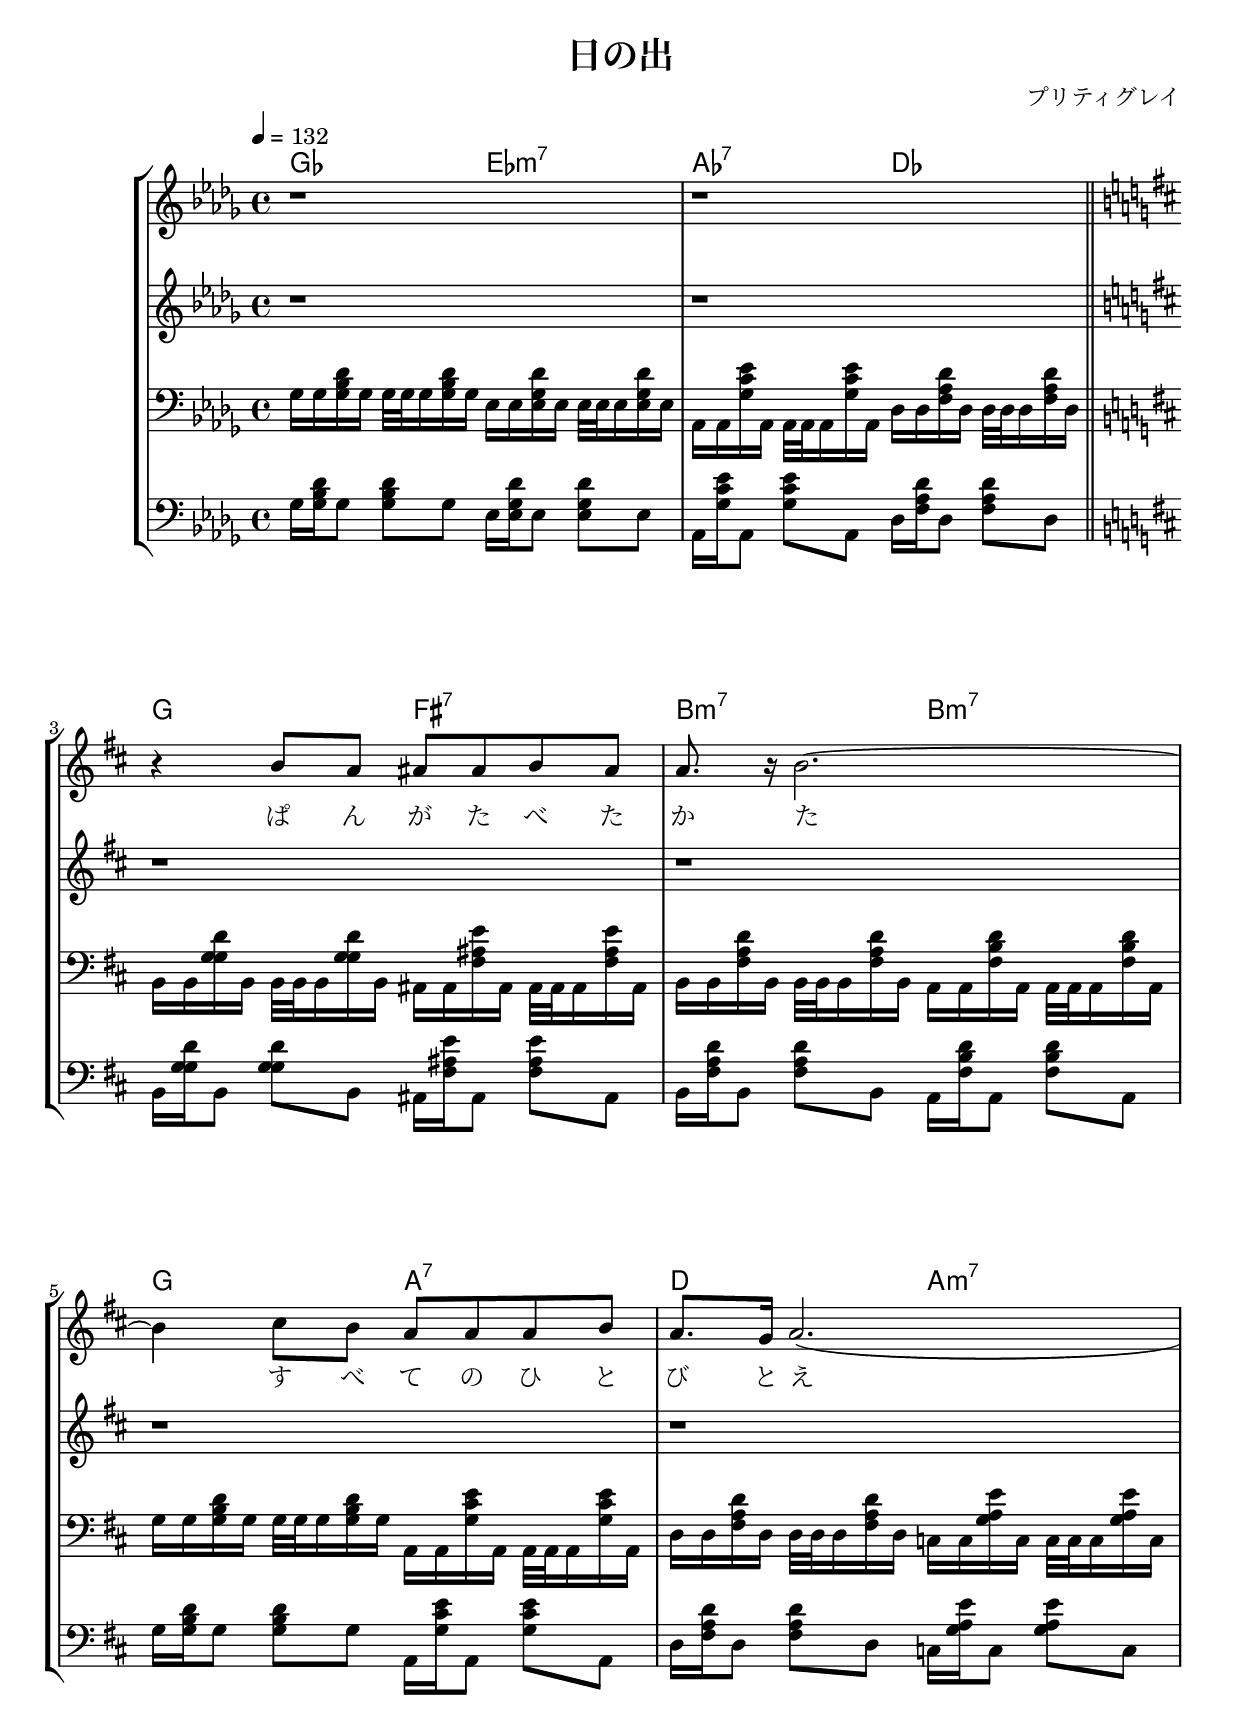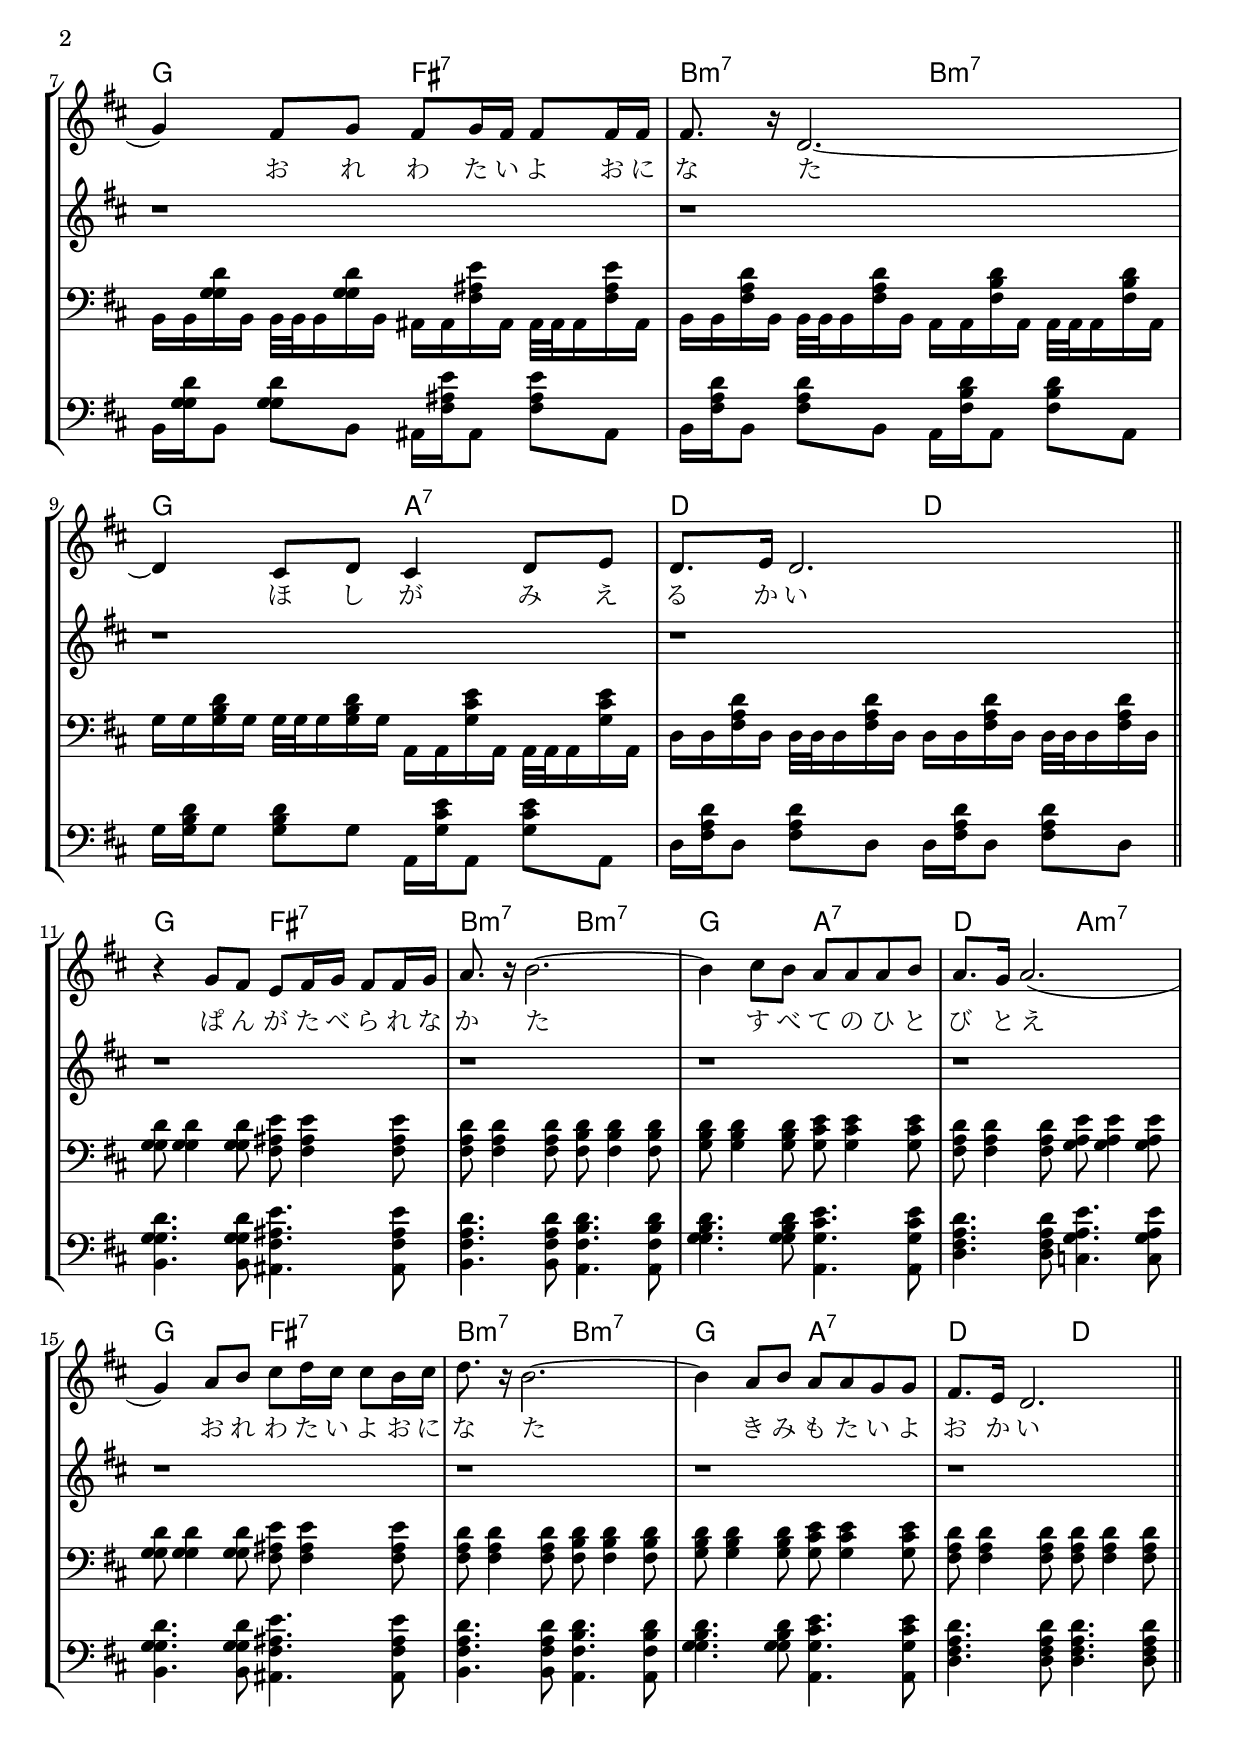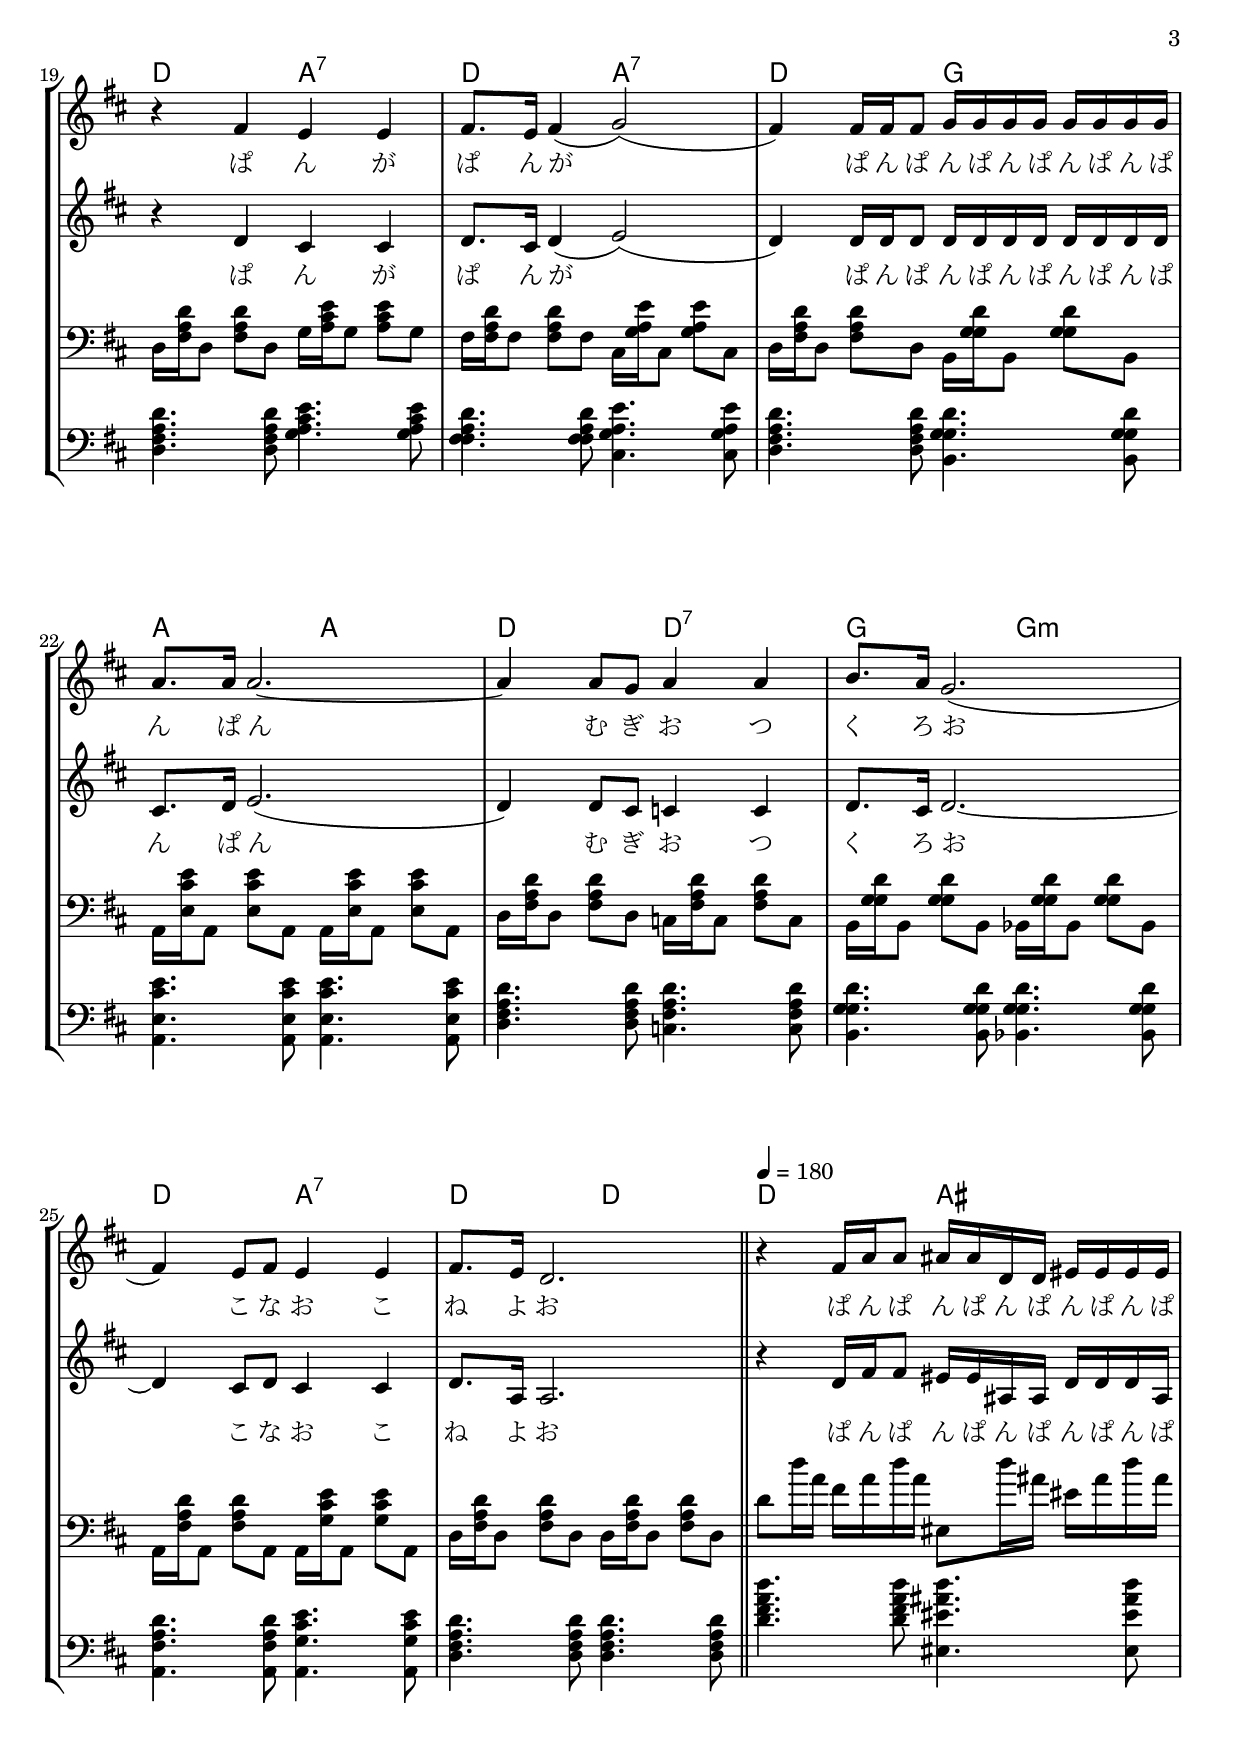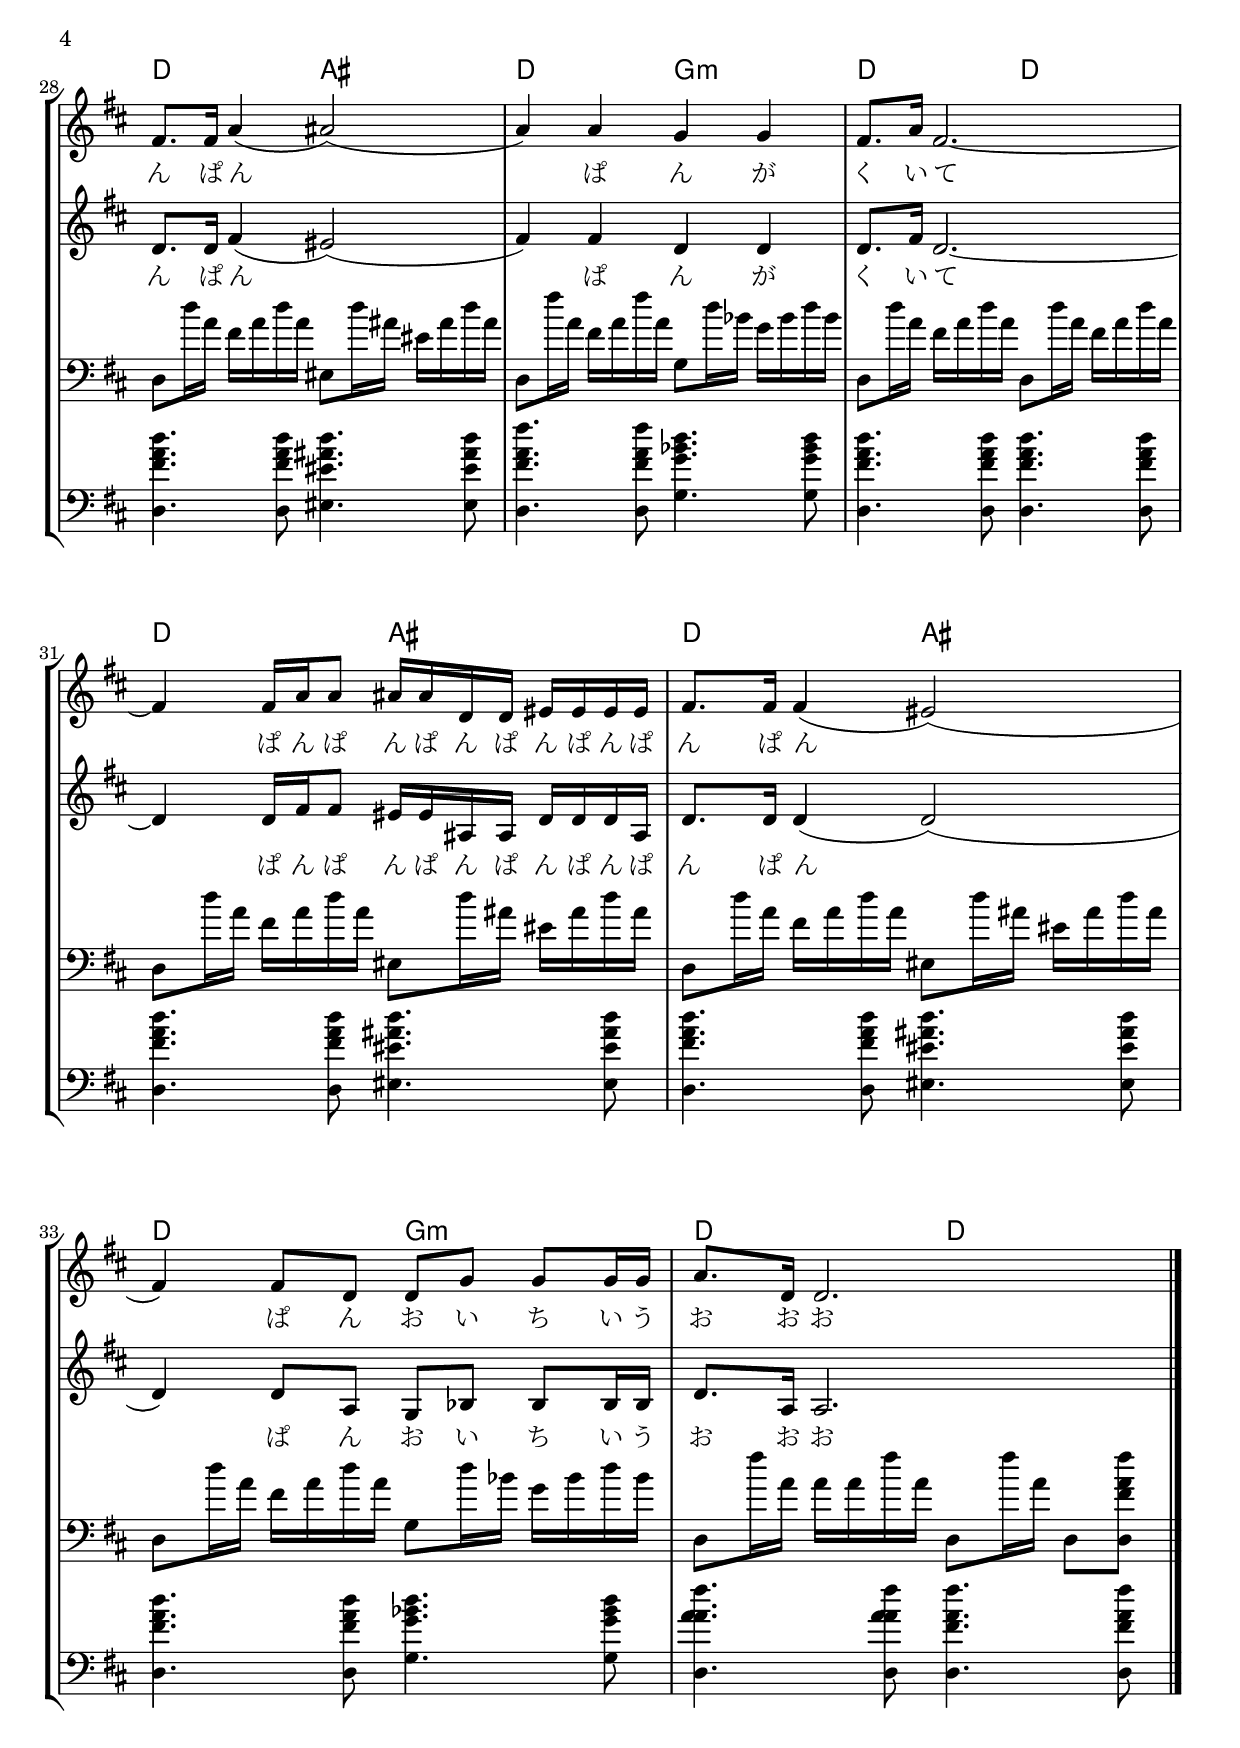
\version "2.12.1"

\header {
	title = \markup {日の出}
	composer = \markup \center-column {プリティグレイ}
}

harmony = \chordmode {
	ges2 es:min7 as:7 des 

	g fis:7 b:min7 b:min7 g a:7 d a:min7 g fis:7 b:min7 b:min7 g a:7 d d 

	g fis:7 b:min7 b:min7 g a:7 d a:min7 g fis:7 b:min7 b:min7 g a:7 d d 

	d a:7 d a:7 d g a a d d:7 g g:m d a:7 d d 

	d ais d ais d g:m d d d ais d ais d g:m d d 
}

melody = {
	\key des \major
	\tempo 4 = 132
	r1 | r1   
	\set Staff.midiInstrument = #"fss0.32"
		\key d \major
r4 b'8  a'8  ais'8  ais'8  b'8  ais'8 
	a'8.  r16  b'2.~ 
	b'4  cis''8  b'8  a'8  a'8  a'8  b'8 
	a'8.  g'16  a'2. 
	(g'4)  fis'8  g'8  fis'8  g'16  fis'16  fis'8  fis'16  fis'16 
	fis'8.  r16  d'2.~ 
	d'4  cis'8  d'8  cis'4  d'8  e'8 
	d'8.  e'16  d'2.
	\set Staff.midiInstrument = #"fss0.32"
	r4 g'8  fis'8  e'8  fis'16  g'16  fis'8  fis'16  g'16 
	a'8.  r16  b'2.~ 
	b'4  cis''8  b'8  a'8  a'8  a'8  b'8 
	a'8.  g'16  a'2. 
	(g'4)  a'8  b'8  cis''8  d''16  cis''16  cis''8  b'16  cis''16 
	d''8.  r16  b'2.~ 
	b'4  a'8  b'8  a'8  a'8  g'8  g'8 
	fis'8.  e'16  d'2.
	\set Staff.midiInstrument = #"fss0.32"
	r4 fis'4  e'4  e'4 
	fis'8.  e'16  fis'4  (g'2) 
	(fis'4)  fis'16  fis'16  fis'8  g'16  g'16  g'16  g'16  g'16  g'16  g'16  g'16 
	a'8.  a'16  a'2.~ 
	a'4  a'8  g'8  a'4  a'4 
	b'8.  a'16  g'2. 
	(fis'4)  e'8  fis'8  e'4  e'4 
	fis'8.  e'16  d'2.
	\set Staff.midiInstrument = #"fss0.42"
		\tempo 4 = 180
r4 fis'16  a'16  a'8  ais'16  ais'16  d'16  d'16  eis'16  eis'16  eis'16  eis'16 
	fis'8.  fis'16  a'4  (ais'2) 
	(a'4)  a'4  g'4  g'4 
	fis'8.  a'16  fis'2.~ 
	fis'4  fis'16  a'16  a'8  ais'16  ais'16  d'16  d'16  eis'16  eis'16  eis'16  eis'16 
	fis'8.  fis'16  fis'4  (eis'2) 
	(fis'4)  fis'8  d'8  d'8  g'8  g'8  g'16  g'16 
	a'8.  d'16  d'2.
	\bar "|."
}

words = \lyricmode {
	
	ぱ  ん  が  た  べ  た  か  た  す  べ  て  の  ひ  と  び  と  え  お  れ  わ  た  い  よ  お  に  な  た  ほ  し  が  み  え  る  か  い  
	ぱ  ん  が  た  べ  ら  れ  な  か  た  す  べ  て  の  ひ  と  び  と  え  お  れ  わ  た  い  よ  お  に  な  た  き  み  も  た  い  よ  お  か  い  
	ぱ  ん  が  ぱ  ん  が  ぱ  ん  ぱ  ん  ぱ  ん  ぱ  ん  ぱ  ん  ぱ  ん  ぱ  ん  む  ぎ  お  つ  く  ろ  お  こ  な  お  こ  ね  よ  お  
	ぱ  ん  ぱ  ん  ぱ  ん  ぱ  ん  ぱ  ん  ぱ  ん  ぱ  ん  ぱ  ん  が  く  い  て  ぱ  ん  ぱ  ん  ぱ  ん  ぱ  ん  ぱ  ん  ぱ  ん  ぱ  ん  ぱ  ん  お  い  ち  い  う  お  お  お  
}

secondmelody = {
	\key des \major
	\tempo 4 = 132
	r1 | r1   
	\key d \major
	r1 | r1 | r1 | r1 | r1 | r1 | r1 | r1   
	r1 | r1 | r1 | r1 | r1 | r1 | r1 | r1   
	\set Staff.midiInstrument = #"fss0.29"
	r4 d'4  cis'4  cis'4 
	d'8.  cis'16  d'4  (e'2) 
	(d'4)  d'16  d'16  d'8  d'16  d'16  d'16  d'16  d'16  d'16  d'16  d'16 
	cis'8.  d'16  e'2. 
	(d'4)  d'8  cis'8  c'4  c'4 
	d'8.  cis'16  d'2.~ 
	d'4  cis'8  d'8  cis'4  cis'4 
	d'8.  a16  a2.
	\set Staff.midiInstrument = #"fss0.29"
		\tempo 4 = 180
r4 d'16  fis'16  fis'8  eis'16  eis'16  ais16  ais16  d'16  d'16  d'16  ais16 
	d'8.  d'16  fis'4  (eis'2) 
	(fis'4)  fis'4  d'4  d'4 
	d'8.  fis'16  d'2.~ 
	d'4  d'16  fis'16  fis'8  eis'16  eis'16  ais16  ais16  d'16  d'16  d'16  ais16 
	d'8.  d'16  d'4  (d'2) 
	(d'4)  d'8  a8  g8  bes8  bes8  bes16  bes16 
	d'8.  a16  a2.
	\bar "|."
}

secondwords = \lyricmode {
	
	
	
	ぱ  ん  が  ぱ  ん  が  ぱ  ん  ぱ  ん  ぱ  ん  ぱ  ん  ぱ  ん  ぱ  ん  ぱ  ん  む  ぎ  お  つ  く  ろ  お  こ  な  お  こ  ね  よ  お  
	ぱ  ん  ぱ  ん  ぱ  ん  ぱ  ん  ぱ  ん  ぱ  ん  ぱ  ん  ぱ  ん  が  く  い  て  ぱ  ん  ぱ  ん  ぱ  ん  ぱ  ん  ぱ  ん  ぱ  ん  ぱ  ん  ぱ  ん  お  い  ち  い  う  お  お  お  
}

tempochange = {
	\tempo 4 = 132
	r1 | r1 \bar "||"
	\tempo 4 = 132
	r1 | r1 | r1 | r1 | r1 | r1 | r1 | r1 \bar "||"
	\tempo 4 = 132
	r1 | r1 | r1 | r1 | r1 | r1 | r1 | r1 \bar "||"
	\tempo 4 = 132
	r1 | r1 | r1 | r1 | r1 | r1 | r1 | r1 \bar "||"
	\tempo 4 = 180
	r1 | r1 | r1 | r1 | r1 | r1 | r1 | r1 \bar "|."
}

mainacc = {
	\clef bass
	\set Staff.midiInstrument = #"Overdriven Guitar"
	\key des \major
	\tempo 4 = 132
	ges16 ges16 <ges bes des'>16 ges16   ges32 ges32 ges16 <ges bes des'>16 ges16
	es16 es16 <es ges des'>16 es16   es32 es32 es16 <es ges des'>16 es16
	as,16 as,16 <ges c' es'>16 as,16   as,32 as,32 as,16 <ges c' es'>16 as,16
	des16 des16 <f as des'>16 des16   des32 des32 des16 <f as des'>16 des16
	\bar "||"

	\set Staff.midiInstrument = #"Overdriven Guitar"
	\key d \major
	b,16 b,16 <g g d'>16 b,16   b,32 b,32 b,16 <g g d'>16 b,16
	ais,16 ais,16 <fis ais e'>16 ais,16   ais,32 ais,32 ais,16 <fis ais e'>16 ais,16
	b,16 b,16 <fis a d'>16 b,16   b,32 b,32 b,16 <fis a d'>16 b,16
	a,16 a,16 <fis b d'>16 a,16   a,32 a,32 a,16 <fis b d'>16 a,16
	g16 g16 <g b d'>16 g16   g32 g32 g16 <g b d'>16 g16
	a,16 a,16 <g cis' e'>16 a,16   a,32 a,32 a,16 <g cis' e'>16 a,16
	d16 d16 <fis a d'>16 d16   d32 d32 d16 <fis a d'>16 d16
	c16 c16 <g a e'>16 c16   c32 c32 c16 <g a e'>16 c16
	b,16 b,16 <g g d'>16 b,16   b,32 b,32 b,16 <g g d'>16 b,16
	ais,16 ais,16 <fis ais e'>16 ais,16   ais,32 ais,32 ais,16 <fis ais e'>16 ais,16
	b,16 b,16 <fis a d'>16 b,16   b,32 b,32 b,16 <fis a d'>16 b,16
	a,16 a,16 <fis b d'>16 a,16   a,32 a,32 a,16 <fis b d'>16 a,16
	g16 g16 <g b d'>16 g16   g32 g32 g16 <g b d'>16 g16
	a,16 a,16 <g cis' e'>16 a,16   a,32 a,32 a,16 <g cis' e'>16 a,16
	d16 d16 <fis a d'>16 d16   d32 d32 d16 <fis a d'>16 d16
	d16 d16 <fis a d'>16 d16   d32 d32 d16 <fis a d'>16 d16
	\bar "||"

	\set Staff.midiInstrument = #"Overdriven Guitar"
	<g g d'>8 <g g d'>4 <g g d'>8
	<fis ais e'>8 <fis ais e'>4 <fis ais e'>8
	<fis a d'>8 <fis a d'>4 <fis a d'>8
	<fis b d'>8 <fis b d'>4 <fis b d'>8
	<g b d'>8 <g b d'>4 <g b d'>8
	<g cis' e'>8 <g cis' e'>4 <g cis' e'>8
	<fis a d'>8 <fis a d'>4 <fis a d'>8
	<g a e'>8 <g a e'>4 <g a e'>8
	<g g d'>8 <g g d'>4 <g g d'>8
	<fis ais e'>8 <fis ais e'>4 <fis ais e'>8
	<fis a d'>8 <fis a d'>4 <fis a d'>8
	<fis b d'>8 <fis b d'>4 <fis b d'>8
	<g b d'>8 <g b d'>4 <g b d'>8
	<g cis' e'>8 <g cis' e'>4 <g cis' e'>8
	<fis a d'>8 <fis a d'>4 <fis a d'>8
	<fis a d'>8 <fis a d'>4 <fis a d'>8
	\bar "||"

	\set Staff.midiInstrument = #"Overdriven Guitar"
	d16 <fis a d'>16 d8 <fis a d'>8 d8
	g16 <a cis' e'>16 g8 <a cis' e'>8 g8
	fis16 <fis a d'>16 fis8 <fis a d'>8 fis8
	cis16 <g a e'>16 cis8 <g a e'>8 cis8
	d16 <fis a d'>16 d8 <fis a d'>8 d8
	b,16 <g g d'>16 b,8 <g g d'>8 b,8
	a,16 <e cis' e'>16 a,8 <e cis' e'>8 a,8
	a,16 <e cis' e'>16 a,8 <e cis' e'>8 a,8
	d16 <fis a d'>16 d8 <fis a d'>8 d8
	c16 <fis a d'>16 c8 <fis a d'>8 c8
	b,16 <g g d'>16 b,8 <g g d'>8 b,8
	bes,16 <g g d'>16 bes,8 <g g d'>8 bes,8
	a,16 <fis a d'>16 a,8 <fis a d'>8 a,8
	a,16 <g cis' e'>16 a,8 <g cis' e'>8 a,8
	d16 <fis a d'>16 d8 <fis a d'>8 d8
	d16 <fis a d'>16 d8 <fis a d'>8 d8
	\bar "||"

	\set Staff.midiInstrument = #"Overdriven Guitar"
	\tempo 4 = 180
	d'8 d''16 a'16   fis'16 a'16 d''16 a'16
	eis8 d''16 ais'16   eis'16 ais'16 d''16 ais'16
	d8 d''16 a'16   fis'16 a'16 d''16 a'16
	eis8 d''16 ais'16   eis'16 ais'16 d''16 ais'16
	d8 fis''16 a'16   fis'16 a'16 fis''16 a'16
	g8 d''16 bes'16   g'16 bes'16 d''16 bes'16
	d8 d''16 a'16   fis'16 a'16 d''16 a'16
	d8 d''16 a'16   fis'16 a'16 d''16 a'16
	d8 d''16 a'16   fis'16 a'16 d''16 a'16
	eis8 d''16 ais'16   eis'16 ais'16 d''16 ais'16
	d8 d''16 a'16   fis'16 a'16 d''16 a'16
	eis8 d''16 ais'16   eis'16 ais'16 d''16 ais'16
	d8 d''16 a'16   fis'16 a'16 d''16 a'16
	g8 d''16 bes'16   g'16 bes'16 d''16 bes'16
	d8 fis''16 a'16   a'16 a'16 fis''16 a'16
	d8 fis''16 a'16 d8 <d fis' a' fis''>8
	\bar "|."
}

subacc = {
	\clef bass
	\set Staff.midiInstrument = #"Synth Bass 1"
	\key des \major
	\tempo 4 = 132
	ges16 <ges bes des'>16 ges8 <ges bes des'>8 ges8
	es16 <es ges des'>16 es8 <es ges des'>8 es8
	as,16 <ges c' es'>16 as,8 <ges c' es'>8 as,8
	des16 <f as des'>16 des8 <f as des'>8 des8
	\bar "||"

	\set Staff.midiInstrument = #"Synth Bass 1"
	\key d \major
	b,16 <g g d'>16 b,8 <g g d'>8 b,8
	ais,16 <fis ais e'>16 ais,8 <fis ais e'>8 ais,8
	b,16 <fis a d'>16 b,8 <fis a d'>8 b,8
	a,16 <fis b d'>16 a,8 <fis b d'>8 a,8
	g16 <g b d'>16 g8 <g b d'>8 g8
	a,16 <g cis' e'>16 a,8 <g cis' e'>8 a,8
	d16 <fis a d'>16 d8 <fis a d'>8 d8
	c16 <g a e'>16 c8 <g a e'>8 c8
	b,16 <g g d'>16 b,8 <g g d'>8 b,8
	ais,16 <fis ais e'>16 ais,8 <fis ais e'>8 ais,8
	b,16 <fis a d'>16 b,8 <fis a d'>8 b,8
	a,16 <fis b d'>16 a,8 <fis b d'>8 a,8
	g16 <g b d'>16 g8 <g b d'>8 g8
	a,16 <g cis' e'>16 a,8 <g cis' e'>8 a,8
	d16 <fis a d'>16 d8 <fis a d'>8 d8
	d16 <fis a d'>16 d8 <fis a d'>8 d8
	\bar "||"

	\set Staff.midiInstrument = #"Synth Bass 1"
	<b, g g d'>4. <b, g g d'>8
	<ais, fis ais e'>4. <ais, fis ais e'>8
	<b, fis a d'>4. <b, fis a d'>8
	<a, fis b d'>4. <a, fis b d'>8
	<g g b d'>4. <g g b d'>8
	<a, g cis' e'>4. <a, g cis' e'>8
	<d fis a d'>4. <d fis a d'>8
	<c g a e'>4. <c g a e'>8
	<b, g g d'>4. <b, g g d'>8
	<ais, fis ais e'>4. <ais, fis ais e'>8
	<b, fis a d'>4. <b, fis a d'>8
	<a, fis b d'>4. <a, fis b d'>8
	<g g b d'>4. <g g b d'>8
	<a, g cis' e'>4. <a, g cis' e'>8
	<d fis a d'>4. <d fis a d'>8
	<d fis a d'>4. <d fis a d'>8
	\bar "||"

	\set Staff.midiInstrument = #"Synth Bass 1"
	<d fis a d'>4. <d fis a d'>8
	<g a cis' e'>4. <g a cis' e'>8
	<fis fis a d'>4. <fis fis a d'>8
	<cis g a e'>4. <cis g a e'>8
	<d fis a d'>4. <d fis a d'>8
	<b, g g d'>4. <b, g g d'>8
	<a, e cis' e'>4. <a, e cis' e'>8
	<a, e cis' e'>4. <a, e cis' e'>8
	<d fis a d'>4. <d fis a d'>8
	<c fis a d'>4. <c fis a d'>8
	<b, g g d'>4. <b, g g d'>8
	<bes, g g d'>4. <bes, g g d'>8
	<a, fis a d'>4. <a, fis a d'>8
	<a, g cis' e'>4. <a, g cis' e'>8
	<d fis a d'>4. <d fis a d'>8
	<d fis a d'>4. <d fis a d'>8
	\bar "||"

	\set Staff.midiInstrument = #"Synth Bass 1"
	\tempo 4 = 180
	<d' fis' a' d''>4. <d' fis' a' d''>8
	<eis eis' ais' d''>4. <eis eis' ais' d''>8
	<d fis' a' d''>4. <d fis' a' d''>8
	<eis eis' ais' d''>4. <eis eis' ais' d''>8
	<d fis' a' fis''>4. <d fis' a' fis''>8
	<g g' bes' d''>4. <g g' bes' d''>8
	<d fis' a' d''>4. <d fis' a' d''>8
	<d fis' a' d''>4. <d fis' a' d''>8
	<d fis' a' d''>4. <d fis' a' d''>8
	<eis eis' ais' d''>4. <eis eis' ais' d''>8
	<d fis' a' d''>4. <d fis' a' d''>8
	<eis eis' ais' d''>4. <eis eis' ais' d''>8
	<d fis' a' d''>4. <d fis' a' d''>8
	<g g' bes' d''>4. <g g' bes' d''>8
	<d a' a' fis''>4. <d a' a' fis''>8
	<d fis' a' fis''>4. <d fis' a' fis''>8
	\bar "|."
}

percA = {
	\drummode {
	r8 hho8 hho8 hho8 hho8 hho8 hho8 hho8  |hho8 hho8 hho2.  \bar "||"
	r8 hho8 hho8 hho8 hho8 hho8 hho8 hho8  |hho8 hho8 hho8 hho8 hho8 hho8 hho8 hho8  |r8 hho8 hho8 hho8 hho8 hho8 hho8 hho8  |hho8 hho8 hho8 hho8 hho2  |r8 hho8 hho8 hho8 hho8 hho8 hho8 hho8  |hho8 hho8 hho8 hho8 hho8 hho8 hho8 hho8  |r8 hho8 hho8 hho8 hho8 hho8 hho8 hho8  |hho8 hho8 hho2.  \bar "||"
	r8 hho8 hho8 hho8 hho8 hho8 hho8 hho8  |hho8 hho8 hho8 hho8 hho8 hho8 hho8 hho8  |r8 hho8 hho8 hho8 hho8 hho8 hho8 hho8  |hho8 hho8 hho8 hho8 hho2  |r8 hho8 hho8 hho8 hho8 hho8 hho8 hho8  |hho8 hho8 hho8 hho8 hho8 hho8 hho8 hho8  |r8 hho8 hho8 hho8 hho8 hho8 hho8 hho8  |hho8 hho8 hho2.  \bar "||"
	r8 hho8 hho8 hho8 hho8 hho8 hho8 hho8  |hho8 hho8 hho8 hho8 hho8 hho8 hho8 hho8  |r8 hho8 hho8 hho8 hho8 hho8 hho8 hho8  |hho8 hho8 hho8 hho8 hho2  |r8 hho8 hho8 hho8 hho8 hho8 hho8 hho8  |hho8 hho8 hho8 hho8 hho8 hho8 hho8 hho8  |r8 hho8 hho8 hho8 hho8 hho8 hho8 hho8  |hho8 hho8 hho2.  \bar "||"
	r1  |hh4 hh4 hh4 hh4  |r1  |hh4 hh4 hh4 hh4  |r1  |hh4 hh4 hh4 hh4  |r1  |hh4 hh4 hh2  \bar "|."
	}
}

percB = {
	\drummode {
	r8 sn4 sn4 sn4 sn8  |r8 sn8. sn16 sn8 sn16 sn16 sn16 sn8. sn8  \bar "||"
	r8 sn4 sn4 sn4 sn8  |r8 sn4 sn4 sn4 sn8  |r8 sn4 sn4 sn4 sn8  |r8 sn4 sn8 sn8 sn16 sn4 r16  |r8 sn4 sn4 sn4 sn8  |r8 sn4 sn4 sn4 sn8  |r8 sn4 sn4 sn4 sn8  |r8 sn8. sn16 sn8 sn16 sn16 sn16 sn8. sn8  \bar "||"
	r8 sn4 sn4 sn4 sn8  |r8 sn4 sn4 sn4 sn8  |r8 sn4 sn4 sn4 sn8  |r8 sn4 sn8 sn8 sn16 sn4 r16  |r8 sn4 sn4 sn4 sn8  |r8 sn4 sn4 sn4 sn8  |r8 sn4 sn4 sn4 sn8  |r8 sn8. sn16 sn8 sn16 sn16 sn16 sn8. sn8  \bar "||"
	r8 sn4 sn4 sn4 sn8  |r8 sn4 sn4 sn4 sn8  |r8 sn4 sn4 sn4 sn8  |r8 sn4 sn8 sn8 sn16 sn4 r16  |r8 sn4 sn4 sn4 sn8  |r8 sn4 sn4 sn4 sn8  |r8 sn4 sn4 sn4 sn8  |r8 sn8. sn16 sn8 sn16 sn16 sn16 sn8. sn8  \bar "||"
	sn4 sn4 sn4 sn4  |r4 sn2 sn8. sn16  |sn4 sn4 sn4 sn4  |r4 sn2 sn8. sn16  |sn4 sn4 sn4 sn4  |r4 sn2 sn8. sn16  |sn4 sn4 sn4 sn4  |r4 sn4 r16 sn16 sn16 sn16 sn16 sn16 sn16 sn16  \bar "|."
	}
}

percC = {
	\drummode {
	bd4 bd4 bd8. bd8 bd8.  |bd8 bd8 bd8. bd8. bd8 bd8 bd8  \bar "||"
	bd4 bd4 bd8. bd8 bd8.  |bd4 bd4 bd8. bd8 bd8.  |bd4 bd4 bd8. bd8 bd8.  |bd4 bd4 r16 bd4. r16  |bd4 bd4 bd8. bd8 bd8.  |bd4 bd4 bd8. bd8 bd8.  |bd4 bd4 bd8. bd8 bd8.  |bd8 bd8 bd8. bd8. bd8 bd8 bd8  \bar "||"
	bd4 bd4 bd8. bd8 bd8.  |bd4 bd4 bd8. bd8 bd8.  |bd4 bd4 bd8. bd8 bd8.  |bd4 bd4 r16 bd4. r16  |bd4 bd4 bd8. bd8 bd8.  |bd4 bd4 bd8. bd8 bd8.  |bd4 bd4 bd8. bd8 bd8.  |bd8 bd8 bd8. bd8. bd8 bd8 bd8  \bar "||"
	bd4 bd4 bd8. bd8 bd8.  |bd4 bd4 bd8. bd8 bd8.  |bd4 bd4 bd8. bd8 bd8.  |bd4 bd4 r16 bd4. r16  |bd4 bd4 bd8. bd8 bd8.  |bd4 bd4 bd8. bd8 bd8.  |bd4 bd4 bd8. bd8 bd8.  |bd8 bd8 bd8. bd8. bd8 bd8 bd8  \bar "||"
	bd16 bd16 bd16 bd16 bd16 bd16 bd16 bd16 bd16 bd16 bd16 bd16 bd16 bd16 bd16 bd16  |bd8 bd8 bd8 bd8 bd8 bd8 bd8 bd8  |bd16 bd16 bd16 bd16 bd16 bd16 bd16 bd16 bd16 bd16 bd16 bd16 bd16 bd16 bd16 bd16  |bd8 bd8 bd8 bd8 bd8 bd8 bd8 bd8  |bd16 bd16 bd16 bd16 bd16 bd16 bd16 bd16 bd16 bd16 bd16 bd16 bd16 bd16 bd16 bd16  |bd8 bd8 bd8 bd8 bd8 bd8 bd8 bd8  |bd16 bd16 bd16 bd16 bd16 bd16 bd16 bd16 bd16 bd16 bd16 bd16 bd16 bd16 bd16 bd16  |bd8 bd8 bd8 bd8 bd8 bd8 bd8 bd8  \bar "|."
	}
}

percD = {
	\drummode {
	cymc1  |r1  \bar "||"
	cymc1  |r1  |cymc1  |r1  |cymc1  |r1  |cymc1  |r1  \bar "||"
	cymc1  |r1  |cymc1  |r1  |cymc1  |r1  |cymc1  |r1  \bar "||"
	cymc1  |r1  |cymc1  |r1  |cymc1  |r1  |cymc1  |r1  \bar "||"
	r1  |r8 hho4 hho4 hho4 hho8  |r1  |r8 hho4 hho4 hho4 hho8  |r1  |r8 hho4 hho4 hho4 hho8  |r1  |r8 hho4 hho2 r8  \bar "|."
	}
}

percE = {
	\drummode {
	r1 |r1 \bar "||"
	r1 |r1 |r1 |r2. tommh16 tommh8.  |r1 |r1 |r1 |r2. tommh16 tommh8.  \bar "||"
	r1 |r1 |r1 |r2. tommh16 tommh8.  |r1 |r1 |r1 |r2. tommh16 tommh8.  \bar "||"
	r1 |r1 |r1 |r2. tommh16 tommh8.  |r1 |r1 |r1 |r2. tommh16 tommh8.  \bar "||"
	cymc4 cymc4 cymc4 cymc4  |r1 |cymc4 cymc4 cymc4 cymc4  |r1 |cymc4 cymc4 cymc4 cymc4  |r1 |cymc4 cymc4 cymc4 cymc4  |r1 \bar "|."
	}
}

percF = {
	\drummode {
	r1 |r2. r8 tomfh8  \bar "||"
	r1 |r1 |r1 |r2. r8 tomfh16 tomfh16  |r1 |r1 |r1 |r2. r8 tomfh8  \bar "||"
	r1 |r1 |r1 |r2. r8 tomfh16 tomfh16  |r1 |r1 |r1 |r2. r8 tomfh8  \bar "||"
	r1 |r1 |r1 |r2. r8 tomfh16 tomfh16  |r1 |r1 |r1 |r2. r8 tomfh8  \bar "||"
	r8 tommh2 tommh8. tommh16 tommh8  |r1 |r8 tommh2 tommh8. tommh16 tommh8  |r1 |r8 tommh2 tommh8. tommh16 tommh8  |r1 |r8 tommh2 tommh8. tommh16 tommh8  |r1 \bar "|."
	}
}

percG = {
	\drummode {
	r1 |r2. tomml16 tomml8.  \bar "||"
	r1 |r1 |r1 |r1 |r1 |r1 |r1 |r2. tomml16 tomml8.  \bar "||"
	r1 |r1 |r1 |r1 |r1 |r1 |r1 |r2. tomml16 tomml8.  \bar "||"
	r1 |r1 |r1 |r1 |r1 |r1 |r1 |r2. tomml16 tomml8.  \bar "||"
	r4. toml16 toml2 toml16  |r1 |r4. toml16 toml2 toml16  |r1 |r4. toml16 toml2 toml16  |r1 |r4. toml16 toml2 toml16  |r1 \bar "|."
	}
}

\score {
	<<
		\new StaffGroup <<
			\new ChordNames {\harmony}
			\new Voice = "melody" {\melody}
			\new Lyrics \lyricsto "melody" \words
			\new Voice = "secondmelody" {\secondmelody}
			\new Lyrics \lyricsto "secondmelody" \secondwords
			\new Staff = "mainacc" {\mainacc}
			\new Staff = "subacc" {\subacc}
		>>
	>>
	\layout { }
}
